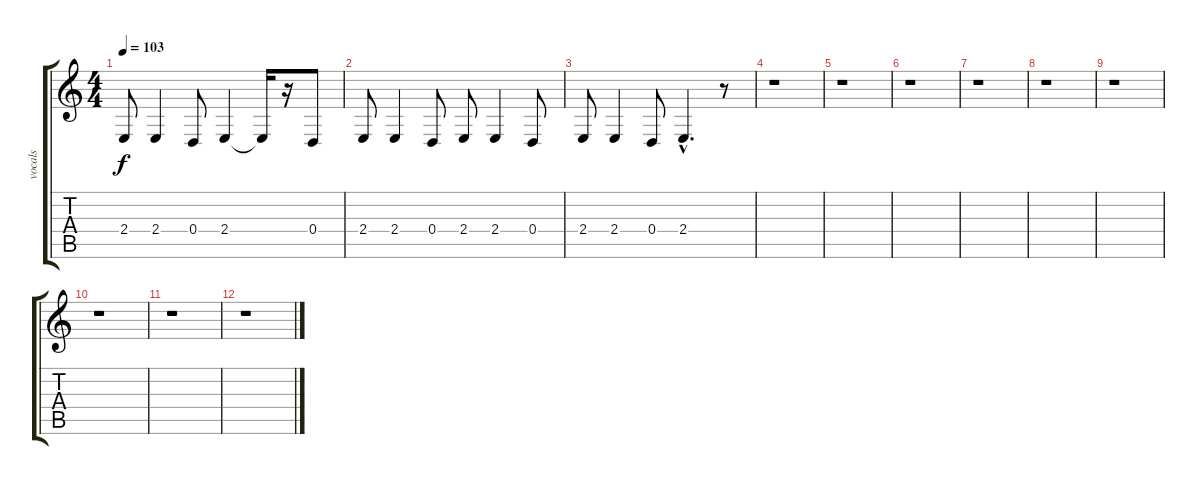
\track ("vocals" "vocals") {instrument bassoon}
\staff {score tabs}
\tuning (E4 B3 G3 D3 A2 E2) {hide}
\ts (4 4)
\tempo 103
\clef g2
\ks c
2.4.8{dy f} 2.4.4 0.4.8 2.4.4 2.4{t}.16 r.16 0.4.8 |
2.4.8 2.4.4 0.4.8 2.4.8 2.4.4 0.4.8 |
2.4.8 2.4.4 0.4.8 2.4{hac}.4{d} r.8 |
r.1 |
r.1 |
r.1 |
r.1 |
r.1 |
r.1 |
r.1 |
r.1 |
r.1
